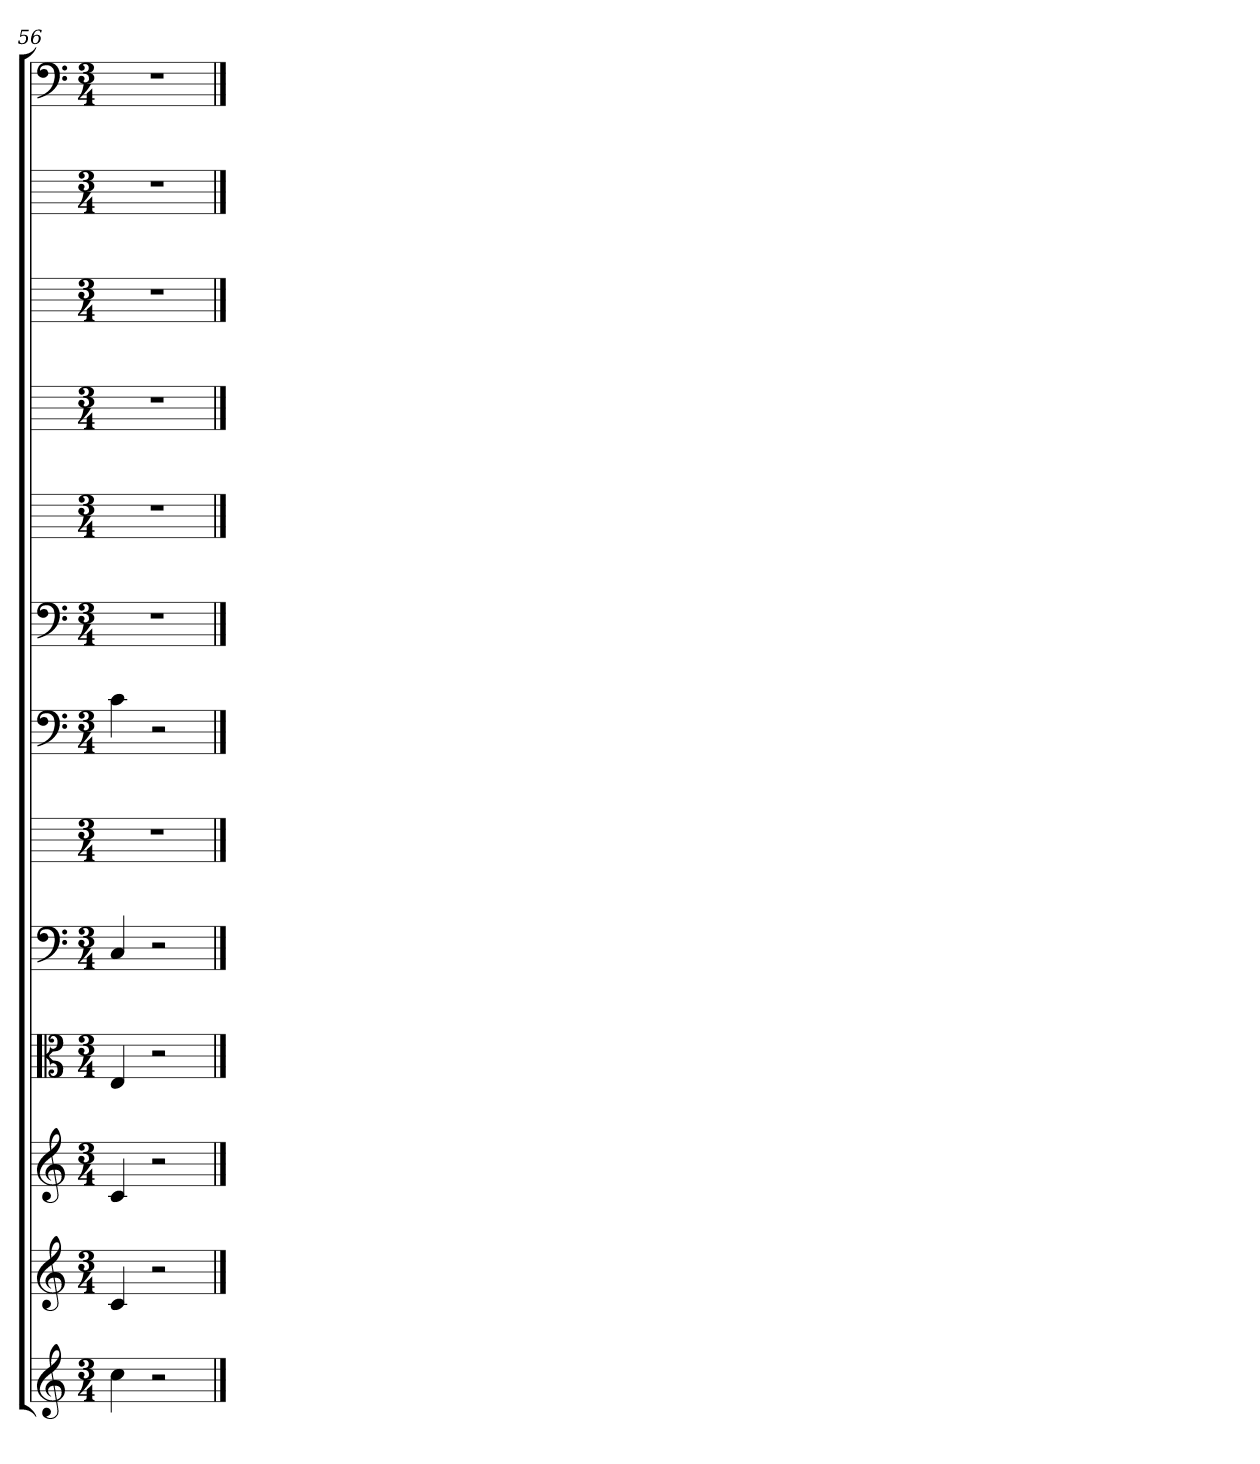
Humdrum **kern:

**kern	**kern	**kern	**kern	**kern	**kern	**kern	**kern	**kern	**kern	**kern	**kern	**kern
*part13	*part12	*part11	*part10	*part9	*part8	*part7	*part6	*part5	*part4	*part3	*part2	*part1
*staff13	*staff12	*staff11	*staff10	*staff9	*staff8	*staff7	*staff6	*staff5	*staff4	*staff3	*staff2	*staff1
*	*	*	*clefC3	*clefF4	*	*clefF4	*clefF4	*	*	*	*	*clefF4
*k[]	*k[]	*k[]	*k[]	*k[]	*k[]	*k[]	*k[]	*k[]	*k[]	*k[]	*k[]	*k[]
*C:	*C:	*C:	*C:	*C:	*C:	*C:	*C:	*C:	*C:	*C:	*C:	*C:
*M3/4	*M3/4	*M3/4	*M3/4	*M3/4	*M3/4	*M3/4	*M3/4	*M3/4	*M3/4	*M3/4	*M3/4	*M3/4
=56	=56	=56	=56	=56	=56	=56	=56	=56	=56	=56	=56	=56
4cc	4c	4c	4E	4C	2.r	4c	2.r	2.r	2.r	2.r	2.r	2.r
2r	2r	2r	2r	2r	.	2r	.	.	.	.	.	.
==	==	==	==	==	==	==	==	==	==	==	==	==
*-	*-	*-	*-	*-	*-	*-	*-	*-	*-	*-	*-	*-
